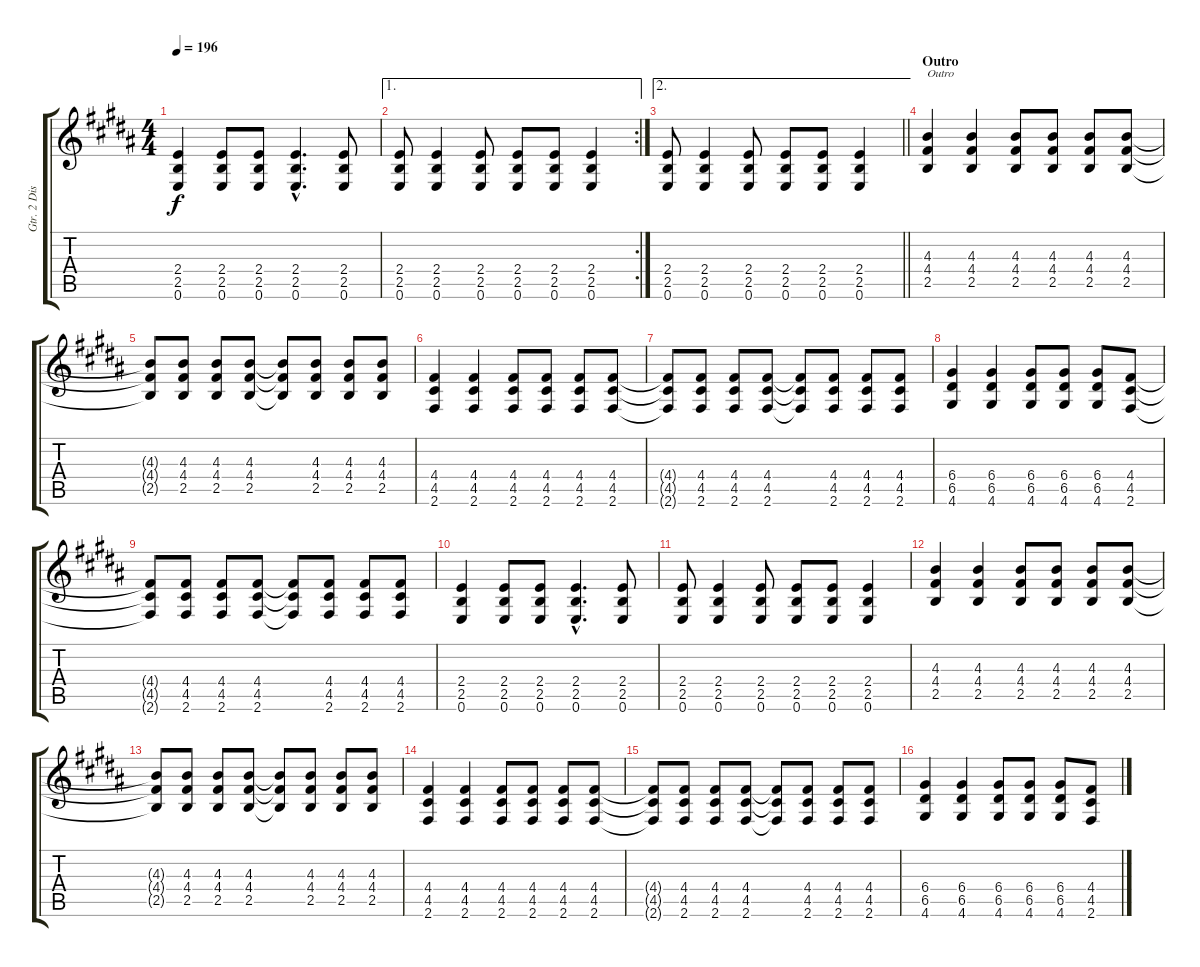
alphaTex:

\track ("Gtr. 2 Distortion" "Gtr. 2 Dis") {instrument distortionguitar}
\staff {score tabs}
\tuning (E4 B3 G3 D3 A2 E2) {hide}
\ts (4 4)
\tempo 196
\clef g2
\ks b
(2.4 2.5 0.6).4{dy f} (2.4 2.5 0.6).8 (2.4 2.5 0.6).8 (2.4{hac} 2.5{hac} 0.6{hac}).4{d} (2.4 2.5 0.6).8 |
\ae 1
\rc 2
(2.4 2.5 0.6).8 (2.4 2.5 0.6).4 (2.4 2.5 0.6).8 (2.4 2.5 0.6).8 (2.4 2.5 0.6).8 (2.4 2.5 0.6).4 |
\ae 2
\barLineRight lightlight
(2.4 2.5 0.6).8 (2.4 2.5 0.6).4 (2.4 2.5 0.6).8 (2.4 2.5 0.6).8 (2.4 2.5 0.6).8 (2.4 2.5 0.6).4 |
\section ("" "Outro")
(4.3 4.4 2.5).4{txt "Outro"} (4.3 4.4 2.5).4 (4.3 4.4 2.5).8 (4.3 4.4 2.5).8 (4.3 4.4 2.5).8 (4.3 4.4 2.5).8 |
(4.3{t} 4.4{t} 2.5{t}).8 (4.3 4.4 2.5).8 (4.3 4.4 2.5).8 (4.3 4.4 2.5).8 (4.3{t} 4.4{t} 2.5{t}).8 (4.3 4.4 2.5).8 (4.3 4.4 2.5).8 (4.3 4.4 2.5).8 |
(4.4 4.5 2.6).4 (4.4 4.5 2.6).4 (4.4 4.5 2.6).8 (4.4 4.5 2.6).8 (4.4 4.5 2.6).8 (4.4 4.5 2.6).8 |
(4.4{t} 4.5{t} 2.6{t}).8 (4.4 4.5 2.6).8 (4.4 4.5 2.6).8 (4.4 4.5 2.6).8 (4.4{t} 4.5{t} 2.6{t}).8 (4.4 4.5 2.6).8 (4.4 4.5 2.6).8 (4.4 4.5 2.6).8 |
(6.4 6.5 4.6).4 (6.4 6.5 4.6).4 (6.4 6.5 4.6).8 (6.4 6.5 4.6).8 (6.4 6.5 4.6).8 (4.4 4.5 2.6).8 |
(4.4{t} 4.5{t} 2.6{t}).8 (4.4 4.5 2.6).8 (4.4 4.5 2.6).8 (4.4 4.5 2.6).8 (4.4{t} 4.5{t} 2.6{t}).8 (4.4 4.5 2.6).8 (4.4 4.5 2.6).8 (4.4 4.5 2.6).8 |
(2.4 2.5 0.6).4 (2.4 2.5 0.6).8 (2.4 2.5 0.6).8 (2.4{hac} 2.5{hac} 0.6{hac}).4{d} (2.4 2.5 0.6).8 |
(2.4 2.5 0.6).8 (2.4 2.5 0.6).4 (2.4 2.5 0.6).8 (2.4 2.5 0.6).8 (2.4 2.5 0.6).8 (2.4 2.5 0.6).4 |
(4.3 4.4 2.5).4 (4.3 4.4 2.5).4 (4.3 4.4 2.5).8 (4.3 4.4 2.5).8 (4.3 4.4 2.5).8 (4.3 4.4 2.5).8 |
(4.3{t} 4.4{t} 2.5{t}).8 (4.3 4.4 2.5).8 (4.3 4.4 2.5).8 (4.3 4.4 2.5).8 (4.3{t} 4.4{t} 2.5{t}).8 (4.3 4.4 2.5).8 (4.3 4.4 2.5).8 (4.3 4.4 2.5).8 |
(4.4 4.5 2.6).4 (4.4 4.5 2.6).4 (4.4 4.5 2.6).8 (4.4 4.5 2.6).8 (4.4 4.5 2.6).8 (4.4 4.5 2.6).8 |
(4.4{t} 4.5{t} 2.6{t}).8 (4.4 4.5 2.6).8 (4.4 4.5 2.6).8 (4.4 4.5 2.6).8 (4.4{t} 4.5{t} 2.6{t}).8 (4.4 4.5 2.6).8 (4.4 4.5 2.6).8 (4.4 4.5 2.6).8 |
(6.4 6.5 4.6).4 (6.4 6.5 4.6).4 (6.4 6.5 4.6).8 (6.4 6.5 4.6).8 (6.4 6.5 4.6).8 (4.4 4.5 2.6).8
